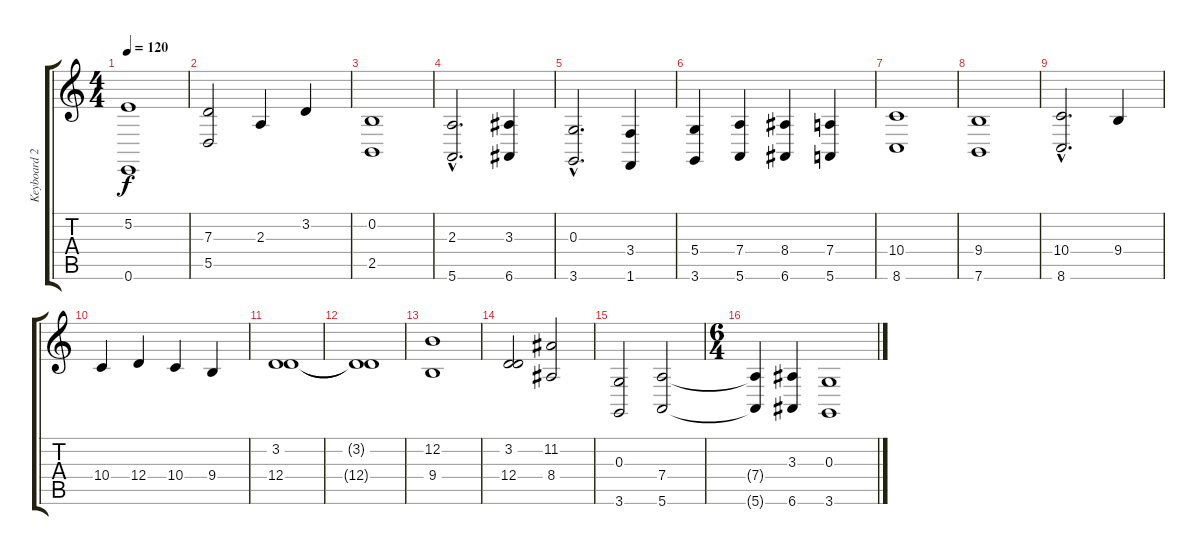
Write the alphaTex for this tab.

\track ("Keyboard 2" "Keyboard 2") {instrument oboe}
\staff {score tabs}
\tuning (E4 B3 G3 D3 A2 E2) {hide}
\ts (4 4)
\tempo 120
\clef g2
\ks c
(5.2 0.6).1{dy f} |
(7.3 5.5).2 2.3.4 3.2.4 |
(0.2 2.5).1 |
(2.3{hac} 5.6{hac}).2{d} (3.3 6.6).4 |
(0.3{hac} 3.6{hac}).2{d} (3.4 1.6).4 |
(5.4 3.6).4 (7.4 5.6).4 (8.4 6.6).4 (7.4 5.6).4 |
(10.4 8.6).1 |
(9.4 7.6).1 |
(10.4{hac} 8.6{hac}).2{d} 9.4.4 |
10.4.4 12.4.4 10.4.4 9.4.4 |
(3.2 12.4).1 |
(3.2{t} 12.4{t}).1 |
(12.2 9.4).1 |
(3.2 12.4).2 (11.2 8.4).2 |
(0.3 3.6).2 (7.4 5.6).2 |
\ts (6 4)
(7.4{t} 5.6{t}).4 (3.3 6.6).4 (0.3 3.6).1
